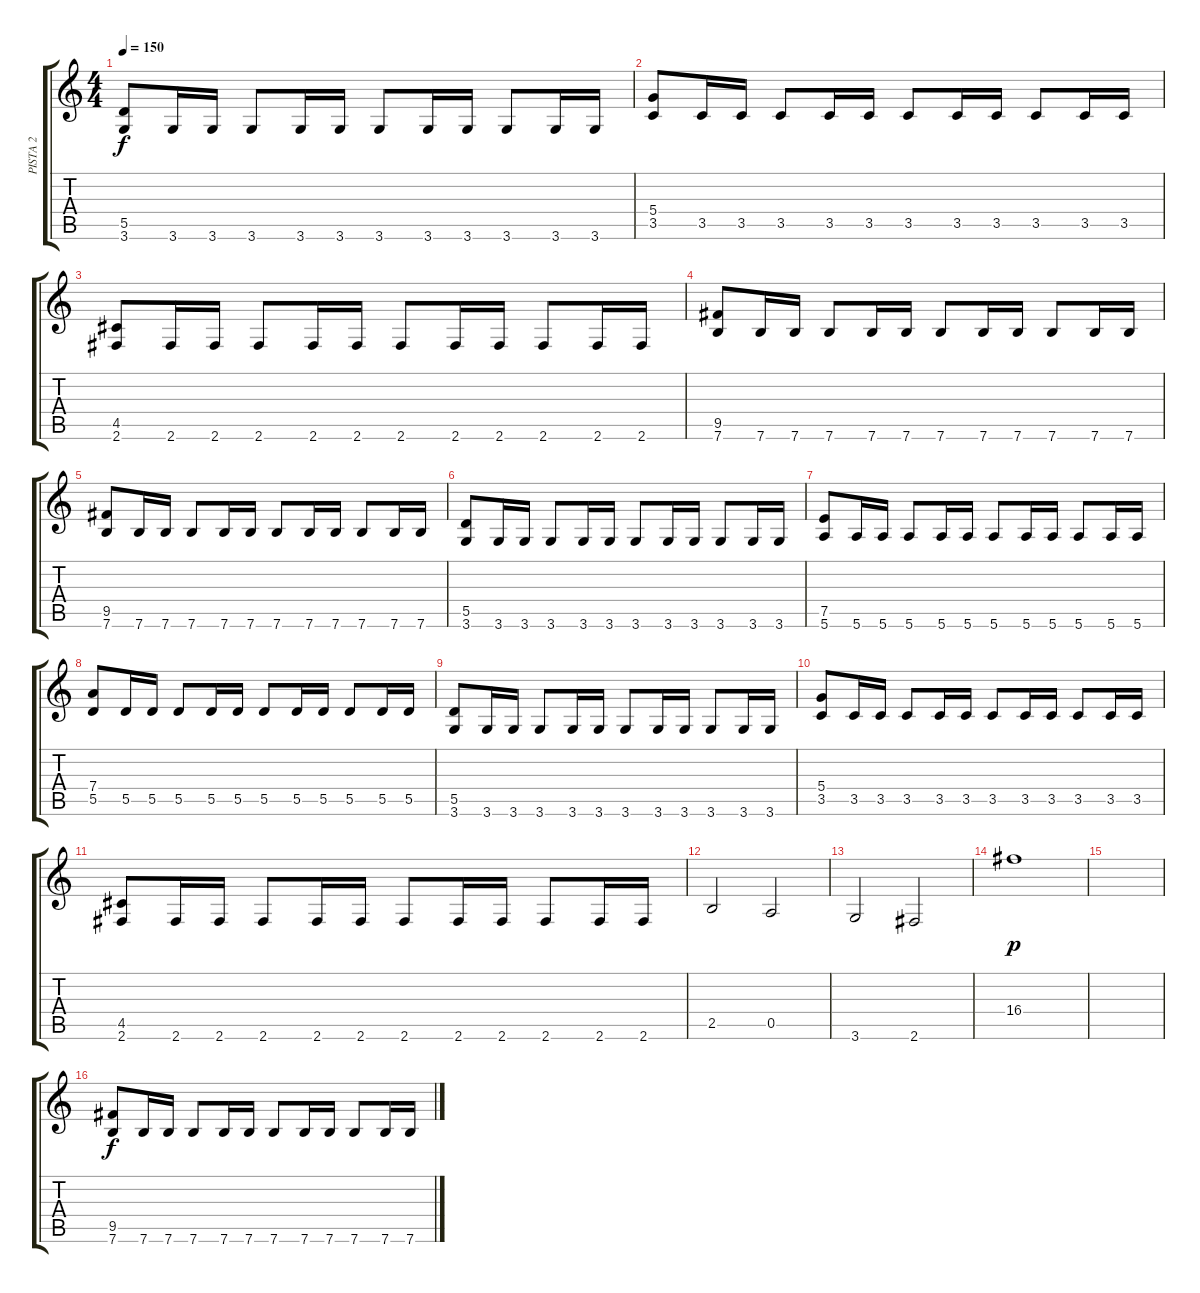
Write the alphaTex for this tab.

\track ("PISTA 2" "PISTA 2") {instrument distortionguitar}
\staff {score tabs}
\tuning (E4 B3 G3 D3 A2 E2) {hide}
\ts (4 4)
\tempo 150
\clef g2
\ks c
(5.5 3.6).8{dy f} 3.6.16 3.6.16 3.6.8 3.6.16 3.6.16 3.6.8 3.6.16 3.6.16 3.6.8 3.6.16 3.6.16 |
(5.4 3.5).8 3.5.16 3.5.16 3.5.8 3.5.16 3.5.16 3.5.8 3.5.16 3.5.16 3.5.8 3.5.16 3.5.16 |
(4.5 2.6).8 2.6.16 2.6.16 2.6.8 2.6.16 2.6.16 2.6.8 2.6.16 2.6.16 2.6.8 2.6.16 2.6.16 |
(9.5 7.6).8 7.6.16 7.6.16 7.6.8 7.6.16 7.6.16 7.6.8 7.6.16 7.6.16 7.6.8 7.6.16 7.6.16 |
(9.5 7.6).8 7.6.16 7.6.16 7.6.8 7.6.16 7.6.16 7.6.8 7.6.16 7.6.16 7.6.8 7.6.16 7.6.16 |
(5.5 3.6).8 3.6.16 3.6.16 3.6.8 3.6.16 3.6.16 3.6.8 3.6.16 3.6.16 3.6.8 3.6.16 3.6.16 |
(7.5 5.6).8 5.6.16 5.6.16 5.6.8 5.6.16 5.6.16 5.6.8 5.6.16 5.6.16 5.6.8 5.6.16 5.6.16 |
(7.4 5.5).8 5.5.16 5.5.16 5.5.8 5.5.16 5.5.16 5.5.8 5.5.16 5.5.16 5.5.8 5.5.16 5.5.16 |
(5.5 3.6).8 3.6.16 3.6.16 3.6.8 3.6.16 3.6.16 3.6.8 3.6.16 3.6.16 3.6.8 3.6.16 3.6.16 |
(5.4 3.5).8 3.5.16 3.5.16 3.5.8 3.5.16 3.5.16 3.5.8 3.5.16 3.5.16 3.5.8 3.5.16 3.5.16 |
(4.5 2.6).8 2.6.16 2.6.16 2.6.8 2.6.16 2.6.16 2.6.8 2.6.16 2.6.16 2.6.8 2.6.16 2.6.16 |
2.5.2 0.5.2 |
3.6.2 2.6.2 |
16.4.1{dy p} |
|
(9.5 7.6).8{dy f} 7.6.16 7.6.16 7.6.8 7.6.16 7.6.16 7.6.8 7.6.16 7.6.16 7.6.8 7.6.16 7.6.16
